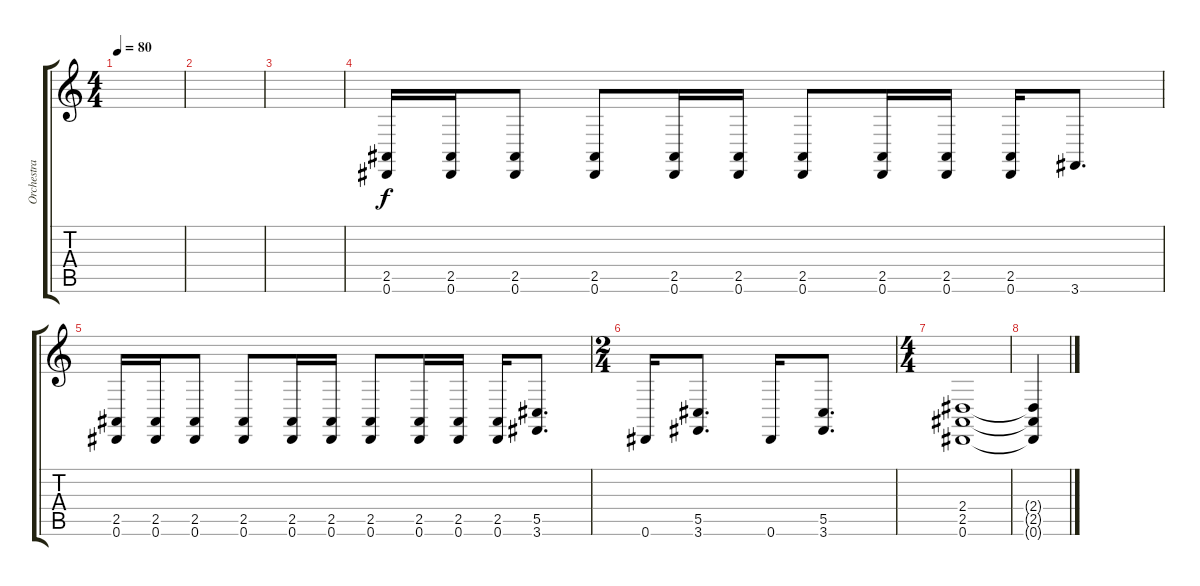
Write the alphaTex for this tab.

\track ("Orchestra 2" "Orchestra ") {instrument stringensemble1}
\staff {score tabs}
\tuning (Eb4 Bb3 Gb3 Db3 Ab2 Eb2) {hide}
\ts (4 4)
\tempo 80
\clef g2
\ks c
|
|
|
(2.5 0.6).16 (2.5 0.6).16 (2.5 0.6).8 (2.5 0.6).8 (2.5 0.6).16 (2.5 0.6).16 (2.5 0.6).8 (2.5 0.6).16 (2.5 0.6).16 (2.5 0.6).16 3.6.8{d} |
(2.5 0.6).16 (2.5 0.6).16 (2.5 0.6).8 (2.5 0.6).8 (2.5 0.6).16 (2.5 0.6).16 (2.5 0.6).8 (2.5 0.6).16 (2.5 0.6).16 (2.5 0.6).16 (5.5 3.6).8{d} |
\ts (2 4)
0.6.16 (5.5 3.6).8{d} 0.6.16 (5.5 3.6).8{d} |
\ts (4 4)
(2.4 2.5 0.6).1 |
(2.4{t} 2.5{t} 0.6{t}).4
